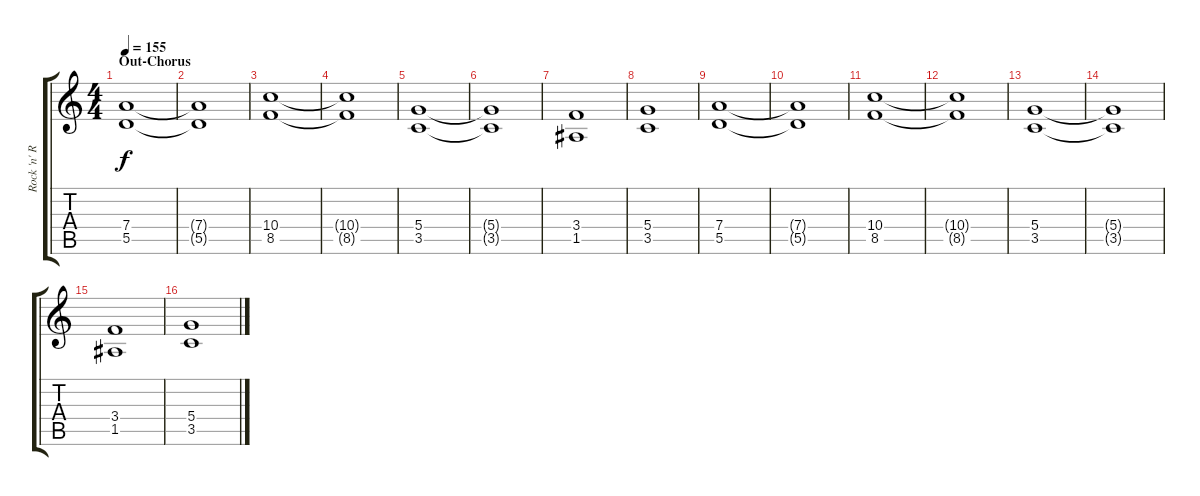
\track ("Rock 'n' Rolf" "Rock 'n' R") {instrument distortionguitar}
\staff {score tabs}
\tuning (E4 B3 G3 D3 A2 E2) {hide}
\ts (4 4)
\section ("" "Out-Chorus")
\tempo 155
\clef g2
\ks c
(7.4 5.5).1{dy f} |
(7.4{t} 5.5{t}).1 |
(10.4 8.5).1 |
(10.4{t} 8.5{t}).1 |
(5.4 3.5).1 |
(5.4{t} 3.5{t}).1 |
(3.4 1.5).1 |
(5.4 3.5).1 |
(7.4 5.5).1 |
(7.4{t} 5.5{t}).1 |
(10.4 8.5).1 |
(10.4{t} 8.5{t}).1 |
(5.4 3.5).1 |
(5.4{t} 3.5{t}).1 |
(3.4 1.5).1 |
(5.4 3.5).1
